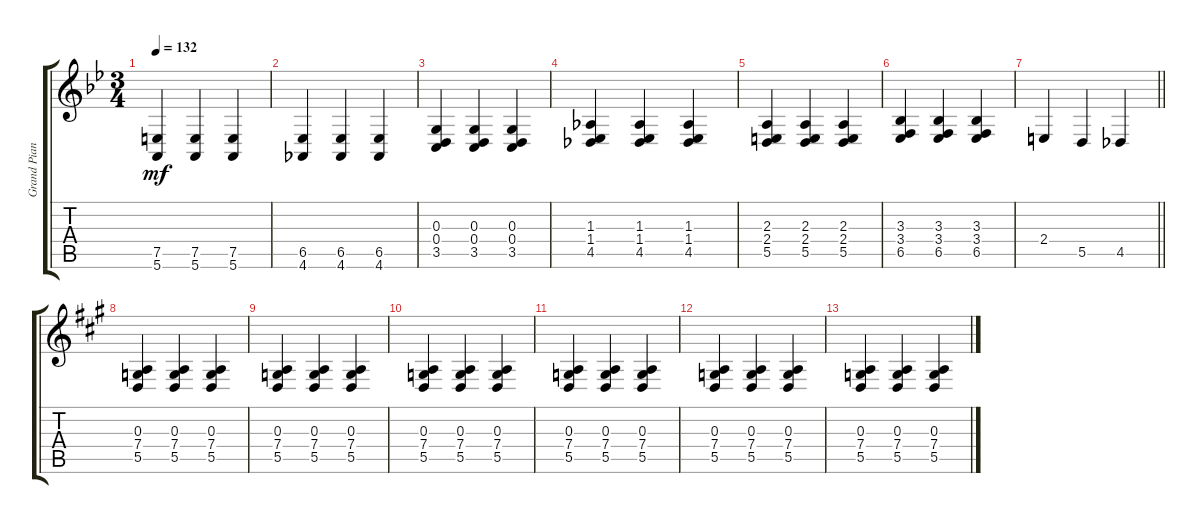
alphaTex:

\track ("Grand Piano Left Hand" "Grand Pian") {instrument acousticgrandpiano}
\staff {score tabs}
\tuning (E4 B3 G3 D3 A2 E2) {hide}
\ts (3 4)
\tempo 132
\clef g2
\ks bb
(7.5 5.6).4{dy mf} (7.5 5.6).4 (7.5 5.6).4 |
(6.5 4.6).4 (6.5 4.6).4 (6.5 4.6).4 |
(0.3 0.4 3.5).4 (0.3 0.4 3.5).4 (0.3 0.4 3.5).4 |
(1.3 1.4 4.5).4 (1.3 1.4 4.5).4 (1.3 1.4 4.5).4 |
(2.3 2.4 5.5).4 (2.3 2.4 5.5).4 (2.3 2.4 5.5).4 |
(3.3 3.4 6.5).4 (3.3 3.4 6.5).4 (3.3 3.4 6.5).4 |
\barLineRight lightlight
2.4.4 5.5.4 4.5.4 |
\ks a
(0.3 7.4 5.5).4 (0.3 7.4 5.5).4 (0.3 7.4 5.5).4 |
(0.3 7.4 5.5).4 (0.3 7.4 5.5).4 (0.3 7.4 5.5).4 |
(0.3 7.4 5.5).4 (0.3 7.4 5.5).4 (0.3 7.4 5.5).4 |
(0.3 7.4 5.5).4 (0.3 7.4 5.5).4 (0.3 7.4 5.5).4 |
(0.3 7.4 5.5).4 (0.3 7.4 5.5).4 (0.3 7.4 5.5).4 |
(0.3 7.4 5.5).4 (0.3 7.4 5.5).4 (0.3 7.4 5.5).4
